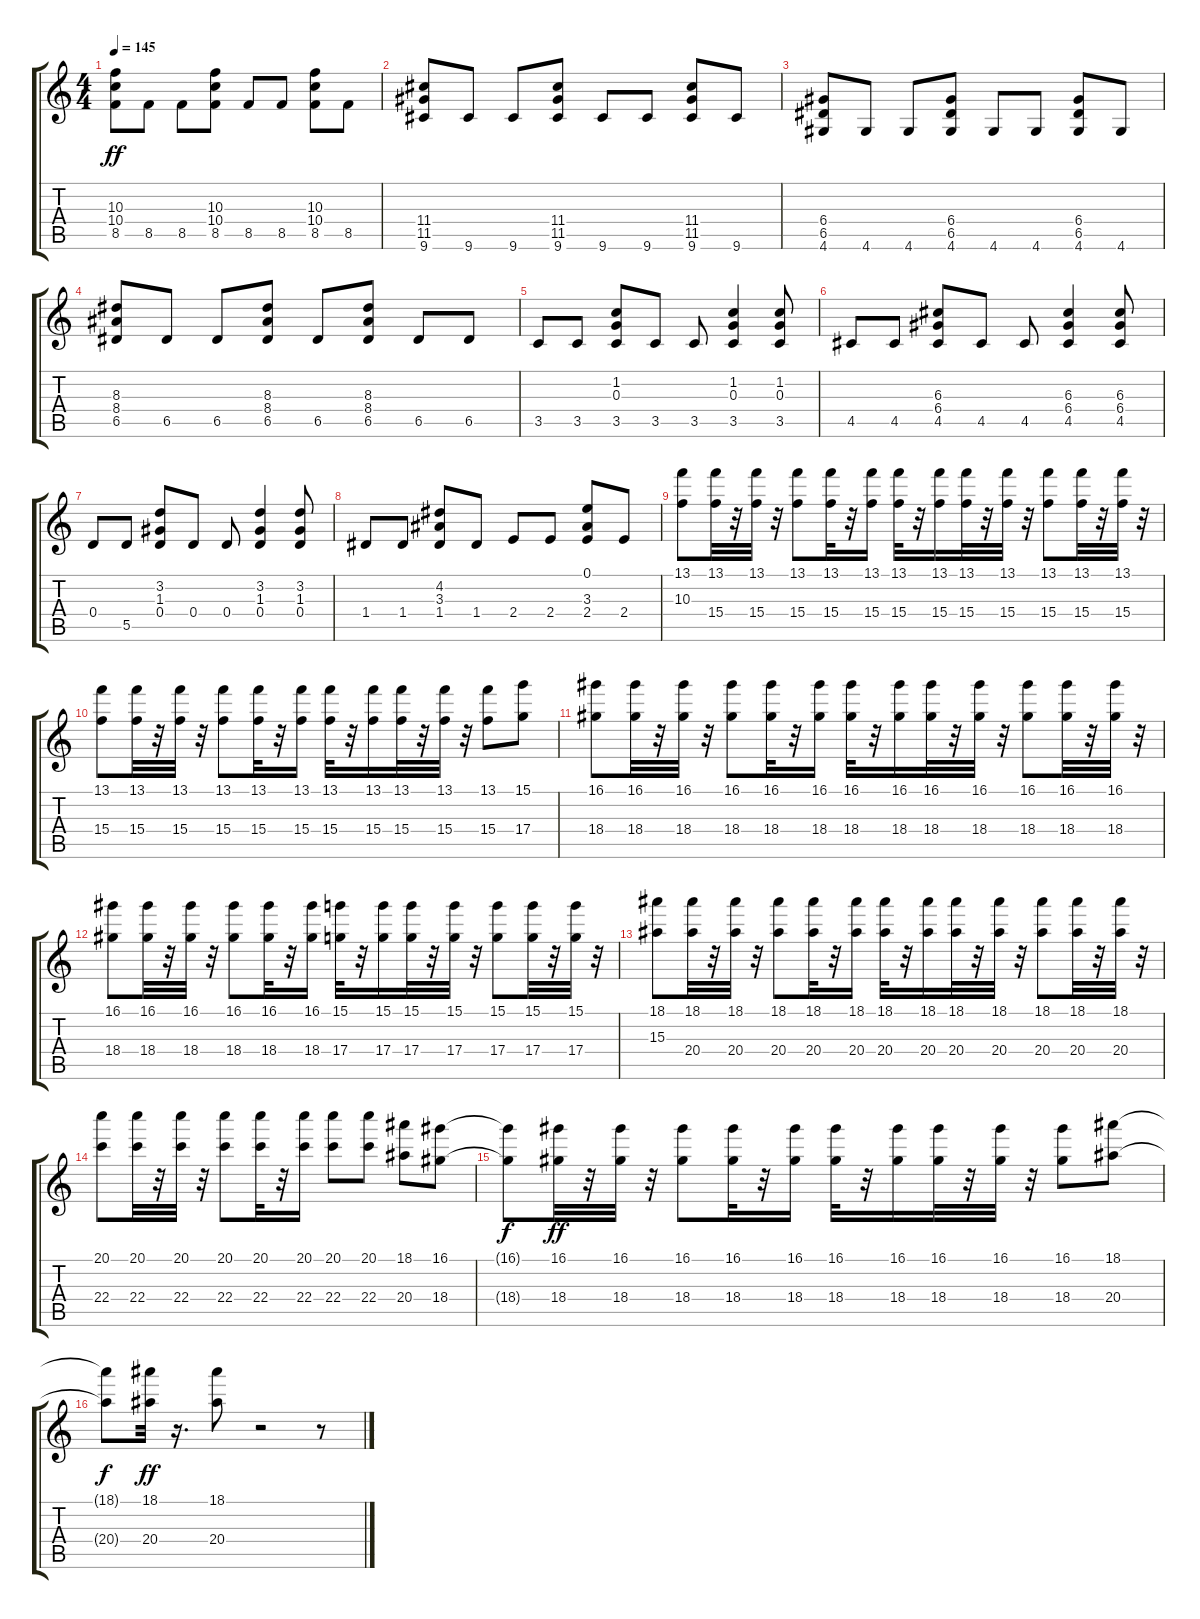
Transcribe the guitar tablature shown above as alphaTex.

\track "" {instrument distortionguitar}
\staff {score tabs}
\tuning (E4 B3 G3 D3 A2 E2) {hide}
\ts (4 4)
\tempo 145
\clef g2
\ks c
(10.3 10.4 8.5).8{dy ff} 8.5.8 8.5.8 (10.3 10.4 8.5).8 8.5.8 8.5.8 (10.3 10.4 8.5).8 8.5.8 |
(11.4 11.5 9.6).8 9.6.8 9.6.8 (11.4 11.5 9.6).8 9.6.8 9.6.8 (11.4 11.5 9.6).8 9.6.8 |
(6.4 6.5 4.6).8 4.6.8 4.6.8 (6.4 6.5 4.6).8 4.6.8 4.6.8 (6.4 6.5 4.6).8 4.6.8 |
(8.3 8.4 6.5).8 6.5.8 6.5.8 (8.3 8.4 6.5).8 6.5.8 (8.3 8.4 6.5).8 6.5.8 6.5.8 |
3.5.8 3.5.8 (1.2 0.3 3.5).8 3.5.8 3.5.8 (1.2 0.3 3.5).4 (1.2 0.3 3.5).8 |
4.5.8 4.5.8 (6.3 6.4 4.5).8 4.5.8 4.5.8 (6.3 6.4 4.5).4 (6.3 6.4 4.5).8 |
0.4.8 5.5.8 (3.2 1.3 0.4).8 0.4.8 0.4.8 (3.2 1.3 0.4).4 (3.2 1.3 0.4).8 |
1.4.8 1.4.8 (4.2 3.3 1.4).8 1.4.8 2.4.8 2.4.8 (0.1 3.3 2.4).8 2.4.8 |
(13.1 10.3).8 (13.1 15.4).32 r.32 (13.1 15.4).32 r.32 (13.1 15.4).8 (13.1 15.4).32 r.32 (13.1 15.4).16 (13.1 15.4).32 r.32 (13.1 15.4).16 (13.1 15.4).32 r.32 (13.1 15.4).32 r.32 (13.1 15.4).8 (13.1 15.4).32 r.32 (13.1 15.4).32 r.32 |
(13.1 15.4).8 (13.1 15.4).32 r.32 (13.1 15.4).32 r.32 (13.1 15.4).8 (13.1 15.4).32 r.32 (13.1 15.4).16 (13.1 15.4).32 r.32 (13.1 15.4).16 (13.1 15.4).32 r.32 (13.1 15.4).32 r.32 (13.1 15.4).8 (15.1 17.4).8 |
(16.1 18.4).8 (16.1 18.4).32 r.32 (16.1 18.4).32 r.32 (16.1 18.4).8 (16.1 18.4).32 r.32 (16.1 18.4).16 (16.1 18.4).32 r.32 (16.1 18.4).16 (16.1 18.4).32 r.32 (16.1 18.4).32 r.32 (16.1 18.4).8 (16.1 18.4).32 r.32 (16.1 18.4).32 r.32 |
(16.1 18.4).8 (16.1 18.4).32 r.32 (16.1 18.4).32 r.32 (16.1 18.4).8 (16.1 18.4).32 r.32 (16.1 18.4).16 (15.1 17.4).32 r.32 (15.1 17.4).16 (15.1 17.4).32 r.32 (15.1 17.4).32 r.32 (15.1 17.4).8 (15.1 17.4).32 r.32 (15.1 17.4).32 r.32 |
(18.1 15.3).8 (18.1 20.4).32 r.32 (18.1 20.4).32 r.32 (18.1 20.4).8 (18.1 20.4).32 r.32 (18.1 20.4).16 (18.1 20.4).32 r.32 (18.1 20.4).16 (18.1 20.4).32 r.32 (18.1 20.4).32 r.32 (18.1 20.4).8 (18.1 20.4).32 r.32 (18.1 20.4).32 r.32 |
(20.1 22.4).8 (20.1 22.4).32 r.32 (20.1 22.4).32 r.32 (20.1 22.4).8 (20.1 22.4).32 r.32 (20.1 22.4).16 (20.1 22.4).8 (20.1 22.4).8 (18.1 20.4).8 (16.1 18.4).8 |
(16.1{t} 18.4{t}).8{dy f} (16.1 18.4).32{dy ff} r.32 (16.1 18.4).32 r.32 (16.1 18.4).8 (16.1 18.4).32 r.32 (16.1 18.4).16 (16.1 18.4).32 r.32 (16.1 18.4).16 (16.1 18.4).32 r.32 (16.1 18.4).32 r.32 (16.1 18.4).8 (18.1 20.4).8 |
(18.1{t} 20.4{t}).8{dy f} (18.1 20.4).32{dy ff} r.16{d} (18.1 20.4).8 r.2 r.8
